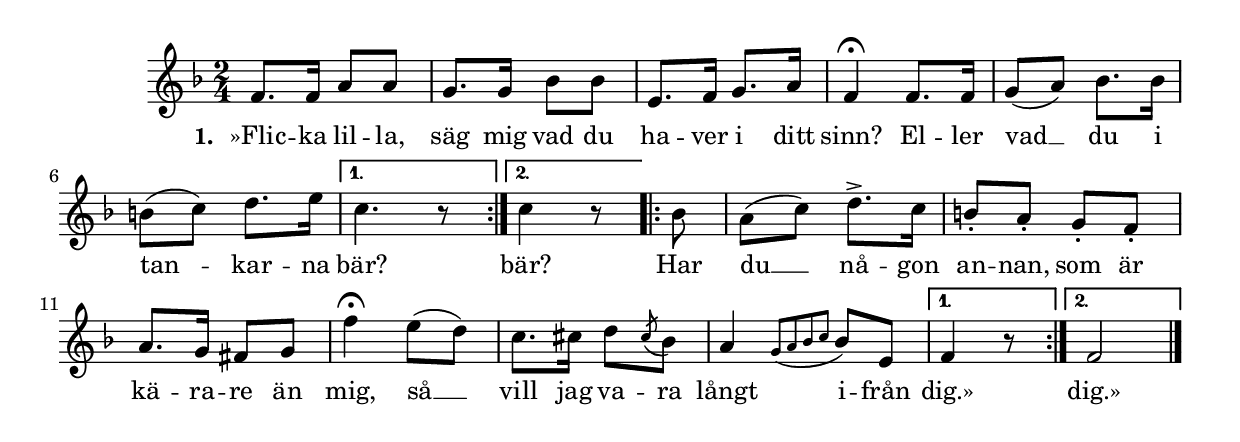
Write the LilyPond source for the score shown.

{
\time 2/4
\key f \major

\repeat volta 2 { 
 f'8. f'16 a'8 a'  | 
 g'8. g'16 bes'8 bes'  | 
 e'8. f'16 g'8. a'16  | 
 \once \override Script.padding = #0.7 f'4-\fermata f'8. f'16  | 
 g'8-( a'-) bes'8. bes'16  | 
 b'8-( c''-) d''8. e''16  | 
  } 
\alternative { 
 {  c''4.  r8   |
 } %( endrepeat )% 
 
 { % beginalt
 c''4 r8  }} 
 
\repeat volta 2 { 
 bes'  | 
 a'-( c''-) d''8.-> c''16  | 
 b'8-. a'-. g'-. f'-.  | 
 a'8. g'16 fis'8 g'  | 
 \once \override Script.padding = #0.7 f''4-\fermata e''8-( d''-)  | 
 c''8. cis''16 d''8  \acciaccatura { cis'' }  bes'  | 
 a'4  \acciaccatura { g'8 a' bes' c'' }  bes' e'  | 
  } 
\alternative { 
 {  \set Timing.measureLength = #(ly:make-moment 3/8)
 f'4 r8   |
 } %( endrepeat )% 
 
 { % beginalt
 \set Timing.measureLength = #(ly:make-moment 1/2)
 f'2  }} 
 \bar "|." |
 }
 \addlyrics {
     \set stanza = #"1. "
     »Flic -- ka lil -- la, säg mig vad du ha -- ver i ditt sinn? El -- ler
     vad __ du i tan --  -- kar -- na bär? bär? Har du __ nå -- gon an -- nan, som är
     kä -- ra -- re än mig, så __ vill jag va -- ra långt i -- från dig.» dig.»
}
